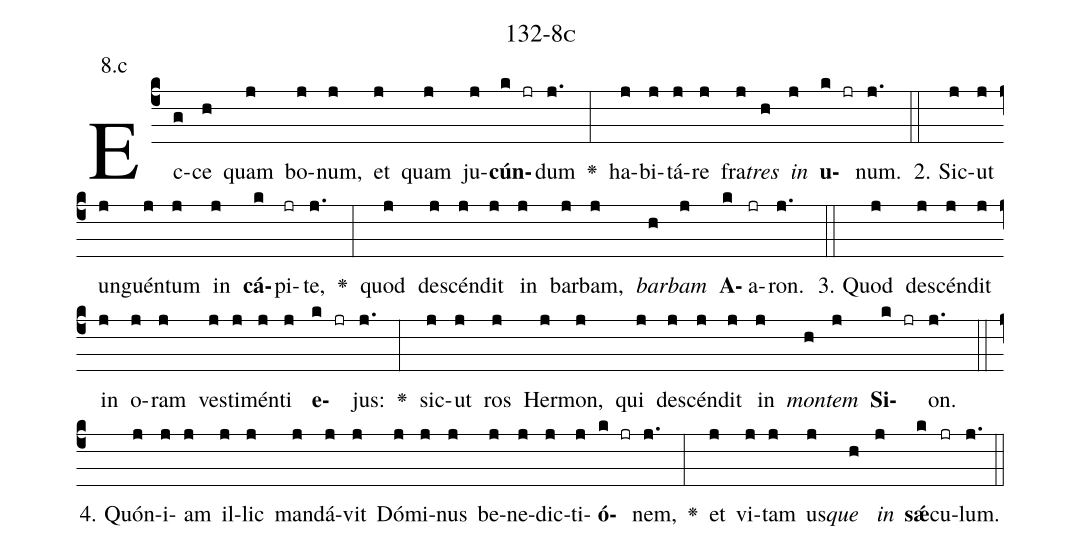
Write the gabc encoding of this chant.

name: 132-8c;
annotation: 8.c;
%%
(c4)Ec(g)ce(h) quam(j) bo(j)num,(j) et(j) quam(j) ju(j)<b>cún</b>(k jr)dum(j.) <v>\greheightstar</v>(:) ha(j)bi(j)tá(j)re(j) fra(j)<i>tres</i>(h) <i>in</i>(j) <b>u</b>(k jr)num.(j.) (::)
2. Sic(j)ut(j) un(j)guén(j)tum(j) in(j) <b>cá</b>(k)pi(jr)te,(j.) <v>\greheightstar</v>(:) quod(j) de(j)scén(j)dit(j) in(j) bar(j)bam,(j) <i>bar</i>(h)<i>bam</i>(j) <b>A</b>(k)a(jr)ron.(j.) (::)
3. Quod(j) de(j)scén(j)dit(j) in(j) o(j)ram(j) ves(j)ti(j)mén(j)ti(j) <b>e</b>(k jr)jus:(j.) <v>\greheightstar</v>(:) sic(j)ut(j) ros(j) Her(j)mon,(j) qui(j) de(j)scén(j)dit(j) in(j) <i>mon</i>(h)<i>tem</i>(j) <b>Si</b>(k jr)on.(j.) (::)
4. Quón(j)i(j)am(j) il(j)lic(j) man(j)dá(j)vit(j) Dó(j)mi(j)nus(j) be(j)ne(j)dic(j)ti(j)<b>ó</b>(k jr)nem,(j.) <v>\greheightstar</v>(:) et(j) vi(j)tam(j) us(j)<i>que</i>(h) <i>in</i>(j) <b>sǽ</b>(k)cu(jr)lum.(j.) (::)
